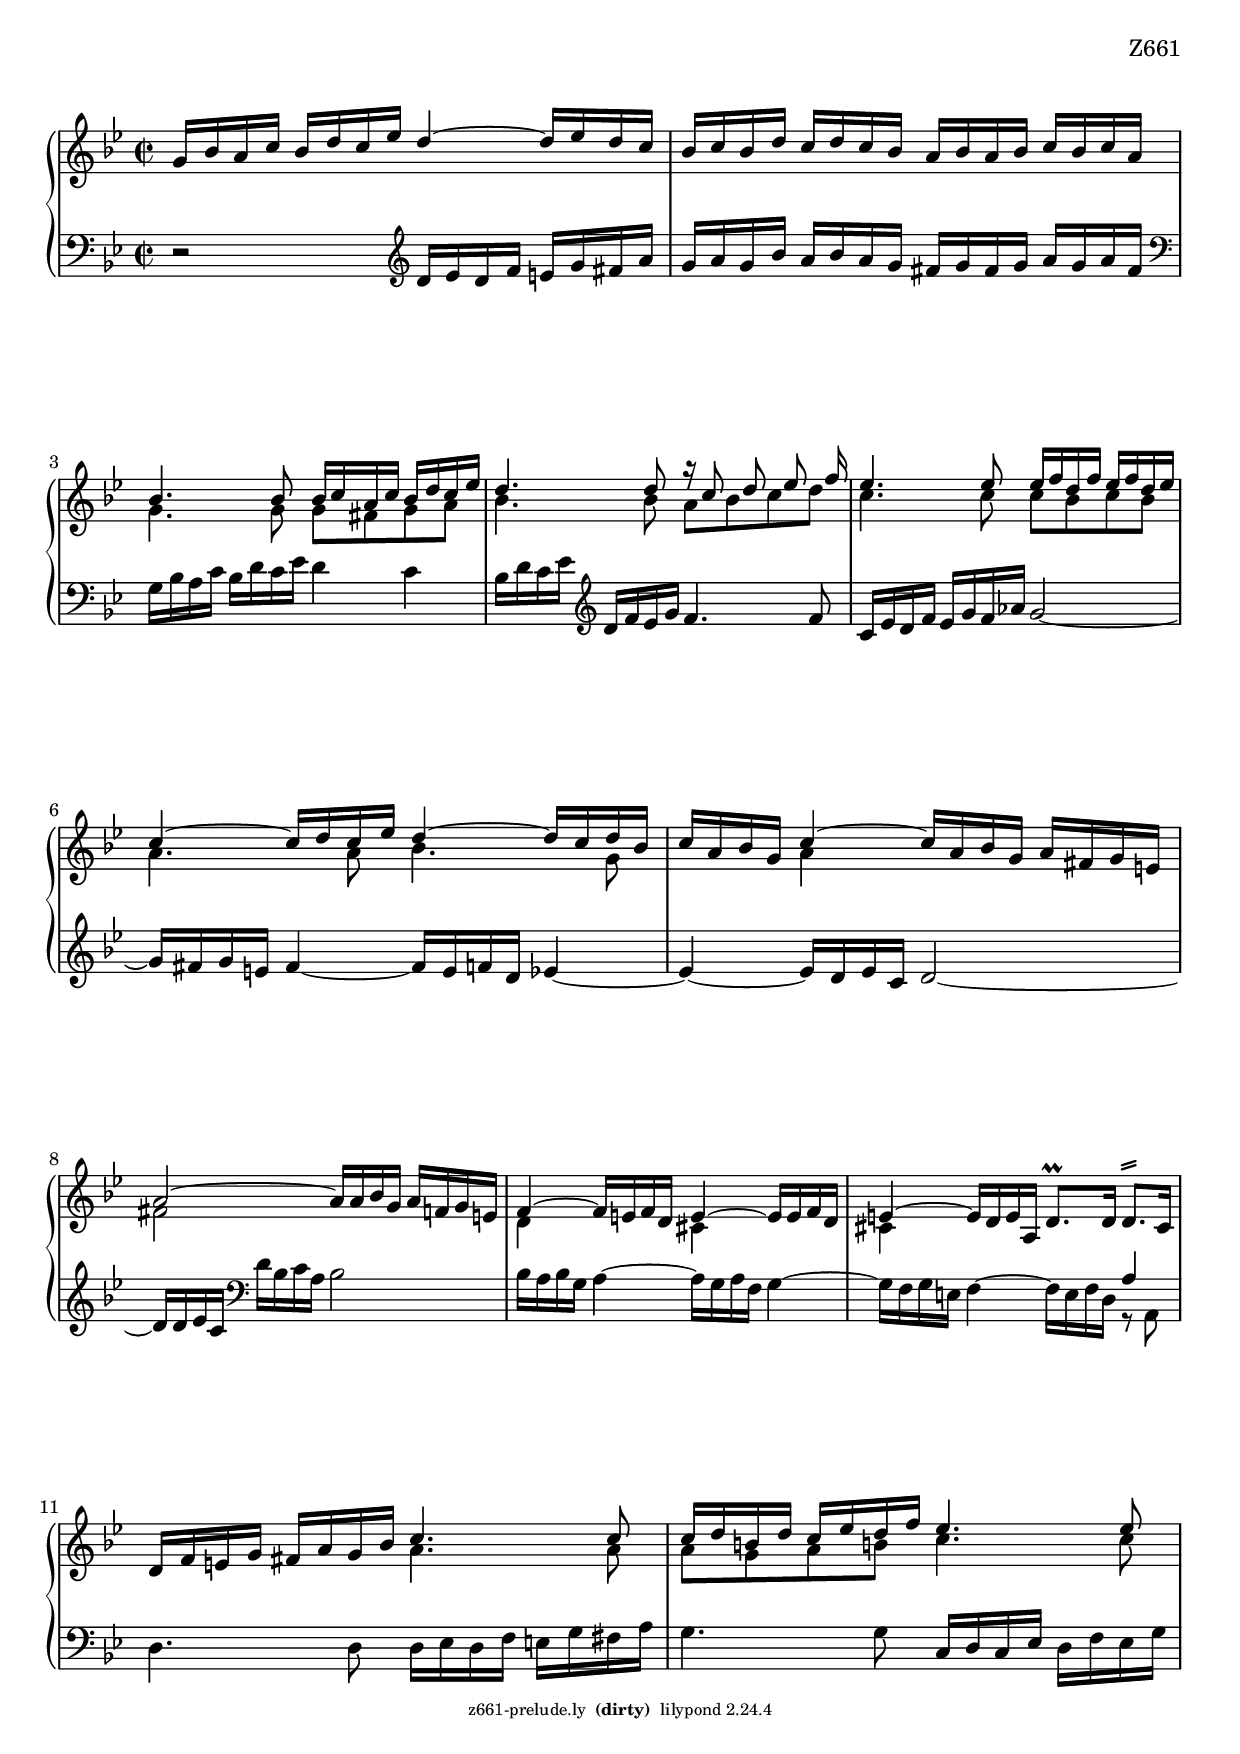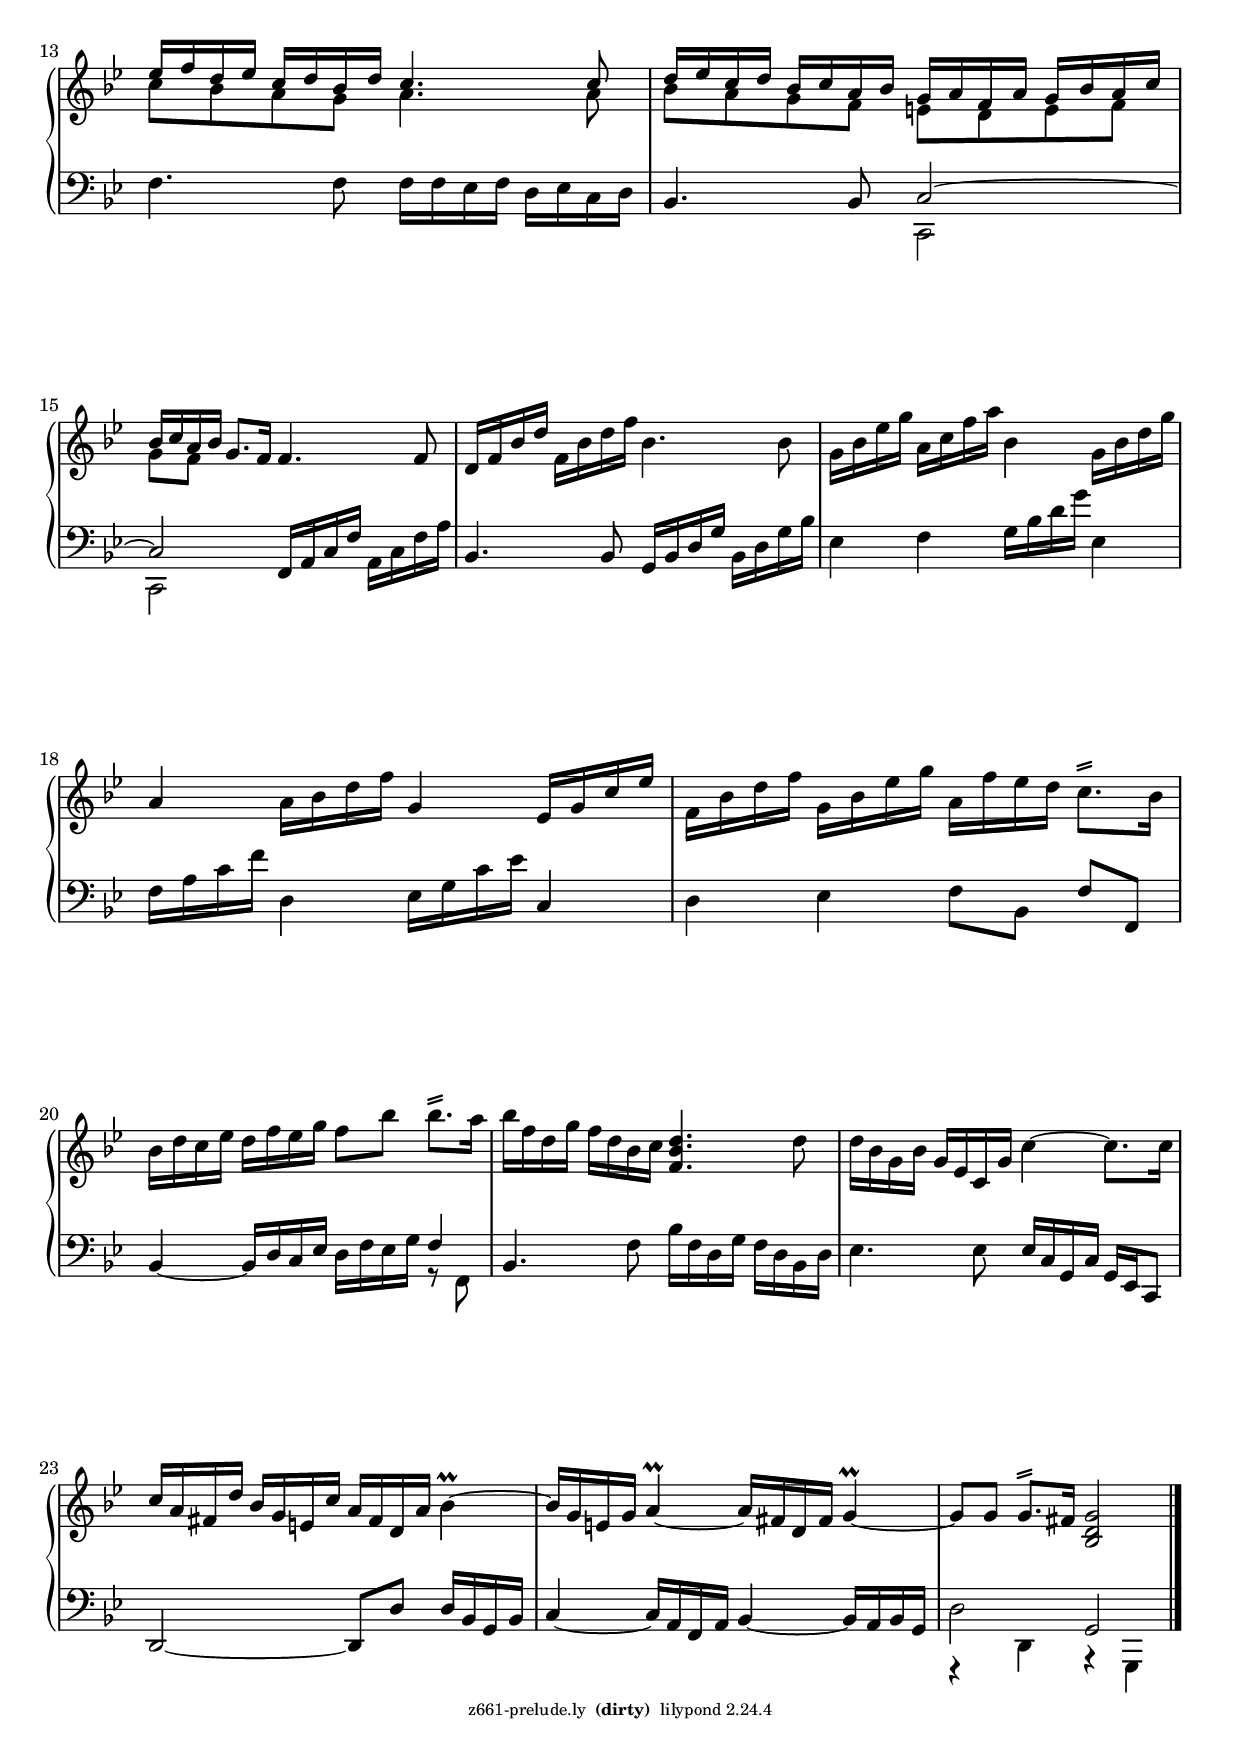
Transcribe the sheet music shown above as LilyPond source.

\version "2.18.2"

\include "../../include/general.ily"

breaks = {
  s1 \noBreak s1 \break
  s1 \noBreak s1 \noBreak s1 \break
  s1 \noBreak s1 \break
  s1 \noBreak s1 \noBreak s1 \break
  s1 \noBreak s1 \break \pageBreak
  
  s1 \noBreak s1 \break
  s1 \noBreak s1 \noBreak s1 \break
  s1 \noBreak s1 \break
  s1 \noBreak s1 \noBreak s1 \break
  s1 \noBreak s1 \noBreak s1 \break
}

#(set-global-staff-size 20)
\version "2.18.2"

\version "2.18.2"

shake = \markup { \path #.2 #'(
    (moveto 0 0)
    (lineto 1.3 .4)
    (moveto 0 .4)
    (lineto 1.3 .8)
    ) }

plainShake = \markup { \path #.2 #'(
    (moveto 0 0)
    (lineto 1.3 .4)
    (moveto 0 .4)
    (lineto 1.3 .8)
    (moveto -0.3 0.1)
    (lineto -0.7 1.1)
    ) }

shakeTurned = \markup { \path #.25 #'(
    (moveto 0 0)
    (lineto 1.3 .4)
    (moveto 0 .4)
    (lineto 1.3 .8)
    (moveto -0.5 0)
    (curveto -0.5 1.5 2 2 2 0)
    ) }

repeatGliss = #(define-music-function (parser location grace)
  (ly:pitch?)
  #{
    % the next two lines ensure the glissando is long enough
    % to be visible
    \once \override Glissando.springs-and-rods
      = #ly:spanner::set-spacing-rods
    \once \override Glissando.minimum-length = #4.5
    \once \hideNotes
    \grace $grace \glissando
  #})



cstr = \change Staff = "right"
cstl = \change Staff = "left"

global = {
  \key g \minor
  \time 2/2
  \override Staff.NoteCollision #'merge-differently-dotted = ##t
  \set Timing.beamExceptions = #'( (end . (((1 . 16) . (4 4 4 4)))) )
}

right = \relative c'' {
  \global
  
  \voiceOne g16 bes a c bes d c ees d4 ~ d16 ees d c
  bes c bes d c d c bes a bes a bes c bes c a
  
  bes4. bes8 bes16 c a c bes d c ees
  d4. d8 r16 c8\noBeam d\noBeam ees\noBeam f16
  ees4. ees8 ees16 f d f ees f d ees
  
  c4 ~ c16 d c ees d4 ~ d16 c d bes
  c a bes g c4 ~ c16 a bes g a fis g e
  
  a2 ~ a16 a bes g a f g e 
  f4 ~ f16 e f d e4 ~ e16 e f d 
  e4 ~ e16 d e a, d8.-\prall d16 d8.-\shake cis16
  
  d f e g fis a g bes c4. c8
  c16 d b d c ees d f ees4. ees8
  
  
  ees16 f d ees c d bes d c4. c8
  d16 ees c d bes c a bes g a f a g bes a c
  
  bes c a bes g8. f16 f4. f8
  \oneVoice d16 f bes d f, bes d f bes,4. bes8
  g16 bes ees g a, c f a bes,4 g16 bes d g
  
  a,4 a16 bes d f g,4 ees16 g c ees
  f, bes d f g, bes ees g a, f' ees d c8.^\shake bes16
  
  bes d c ees d f ees g f8 bes bes8.^\shake a16
  bes f d g f d bes c <f, bes d>4. d'8
  d16 bes g bes g ees c g' c4 ~ c8. c16
  
  c16 a fis d' bes g e c' a fis d a' bes4-\prall ~
  bes16 g e g a4-\prall ~ a16 fis d fis g4-\prall ~ 
  g8 g g8.^\shake fis16 <bes, d g>2 \bar "|."
}

middle = \relative c'' {
  \global
  
   \voiceTwo s1 s1 
   g4. g8 g fis g a
   bes4. bes8 a bes c d
   c4. c8 c bes c bes
   
   a4. a8 bes4. g8 
   s4 a s s
   
   fis2 s 
   d4 s cis s
   cis s s \cstl \voiceOne a
   
   \cstr \voiceTwo s2 a'4. a8
   a g a b! c4. c8
   
   
   c bes a g a4. a8
   bes a g f e d e f
   
   g f s2.
}

left = \relative c' {
  \global
  
  r2 \clef treble d16 ees d f e g fis a
  g a g bes a bes a g fis g fis g a g a fis
  
  \clef bass g, bes a c bes d c ees d4 c
  bes16 d c ees \clef treble d f ees g f4. f8
  c16 ees d f ees g f aes g2 ~
  
  g16 fis g e fis4 ~ fis16 e f d ees4 ~
  ees ~ ees16 d ees c d2 ~
  
  d16 d ees c \clef bass d bes c a bes2
  bes16 a bes g a4 ~ a16 g a f g4 ~
  g16 f g e f4 ~ f16 e f d \voiceTwo r8 a
  
  \oneVoice d4. d8 d16 ees d f e g fis a
  g4. g8 c,16 d c ees d f ees g
  
  
  f4. f8 f16 f ees f d ees c d
  bes4. bes8 <<{ \voiceOne c2 ~ c } \new Voice { \voiceTwo c, c }>>
  
  \oneVoice f16 a c f a, c f a
  bes,4. bes8 g16 bes d g bes, d g bes
  ees,4 f g16 bes d g ees,4
  
  f16 a c f d,4 ees16 g c ees c,4
  d ees f8[ bes,] f' f,
  
  bes4 ~ bes16 d c ees d f ees g <<{ \voiceOne f4 } \new Voice { \voiceTwo r8 f, }>>
  \oneVoice bes4. f'8 bes16 f d g f d bes d
  ees4. ees8 ees16 c g c g ees c8
  
  d2 ~ d8 d' d16 bes g bes
  c4 ~ c16 a f a bes4 ~ bes16 a bes g
  <<{ d'2 g, } \new Voice { \voiceTwo r4 d r g, }>> \bar "|."
}

\score {
  \header {
    title = "Prelude"
    opus = "Z661"
  }

  \new PianoStaff <<
    \new Staff = "right" {
      << 
        \breaks
        \new Voice { \right }
        \new Voice { \middle }
      >>
    }
    \new Staff = "left" { 
      <<
        \breaks 
        \new Voice { \clef bass \left }
      >>
    }
  >>
  \layout { indent = 0 }
}

